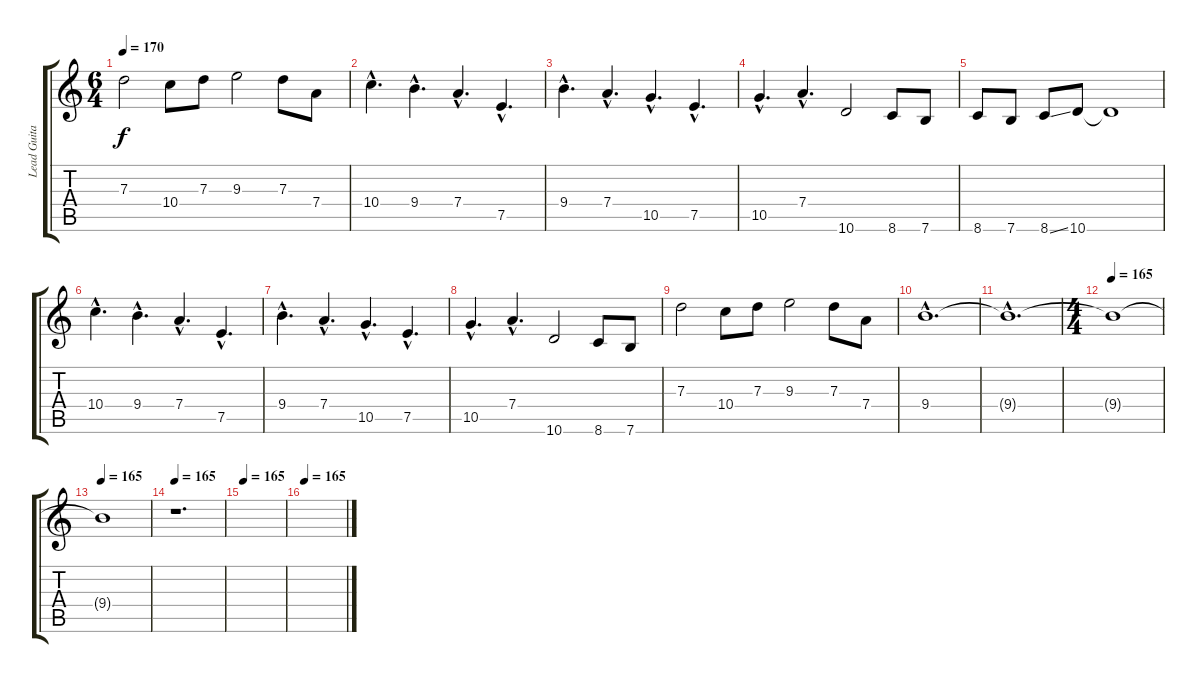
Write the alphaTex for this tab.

\track ("Lead Guitar I" "Lead Guita") {instrument distortionguitar}
\staff {score tabs}
\tuning (E4 B3 G3 D3 A2 E2) {hide}
\ts (6 4)
\tempo 170
\clef g2
\ks c
7.3.2{dy f} 10.4.8 7.3.8 9.3.2 7.3.8 7.4.8 |
10.4{hac}.4{d} 9.4{hac}.4{d} 7.4{hac}.4{d} 7.5{hac}.4{d} |
9.4{hac}.4{d} 7.4{hac}.4{d} 10.5{hac}.4{d} 7.5{hac}.4{d} |
10.5{hac}.4{d} 7.4{hac}.4{d} 10.6.2 8.6.8 7.6.8 |
8.6.8 7.6.8 8.6{ss}.8 10.6.8 10.6{t}.1 |
10.4{hac}.4{d} 9.4{hac}.4{d} 7.4{hac}.4{d} 7.5{hac}.4{d} |
9.4{hac}.4{d} 7.4{hac}.4{d} 10.5{hac}.4{d} 7.5{hac}.4{d} |
10.5{hac}.4{d} 7.4{hac}.4{d} 10.6.2 8.6.8 7.6.8 |
7.3.2 10.4.8 7.3.8 9.3.2 7.3.8 7.4.8 |
9.4{hac}.1{d volume 0} |
9.4{hac t}.1{d} |
\ts (4 4)
\tempo 165
9.4{t}.1 |
\tempo 165
9.4{t}.1 |
\tempo 165
r.1{d volume 15} |
\tempo 165
|
\tempo 165
